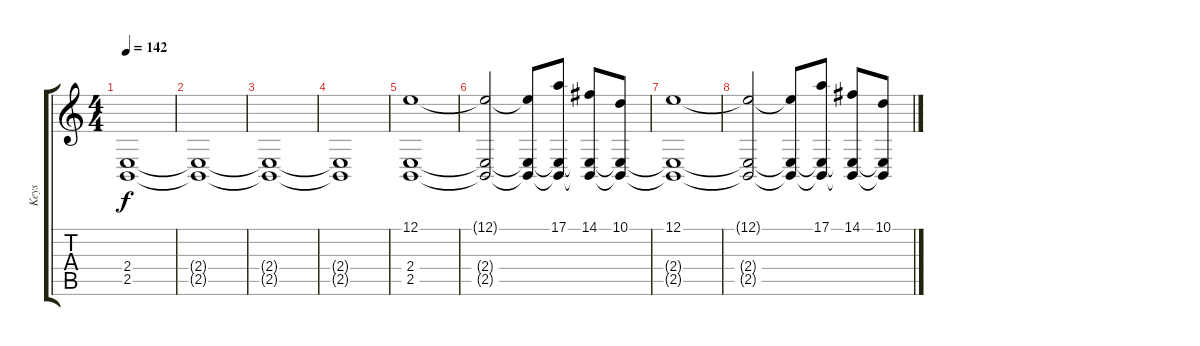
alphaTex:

\track ("Keys" "Keys") {instrument stringensemble1}
\staff {score tabs}
\tuning (E4 B3 G3 D3 A2 E2) {hide}
\ts (4 4)
\tempo 142
\clef g2
\ks c
(2.4 2.5).1{dy f volume 7 instrument stringensemble2} |
(2.4{t} 2.5{t}).1 |
(2.4{t} 2.5{t}).1 |
(2.4{t} 2.5{t}).1 |
(12.1 2.4 2.5).1 |
(12.1{t} 2.4{t} 2.5{t}).2 (12.1{t} 2.4{t} 2.5{t}).8 (17.1 2.4{t} 2.5{t}).8 (14.1 2.4{t} 2.5{t}).8 (10.1 2.4{t} 2.5{t}).8 |
(12.1 2.4{t} 2.5{t}).1 |
(12.1{t} 2.4{t} 2.5{t}).2 (12.1{t} 2.4{t} 2.5{t}).8 (17.1 2.4{t} 2.5{t}).8 (14.1 2.4{t} 2.5{t}).8 (10.1 2.4{t} 2.5{t}).8
